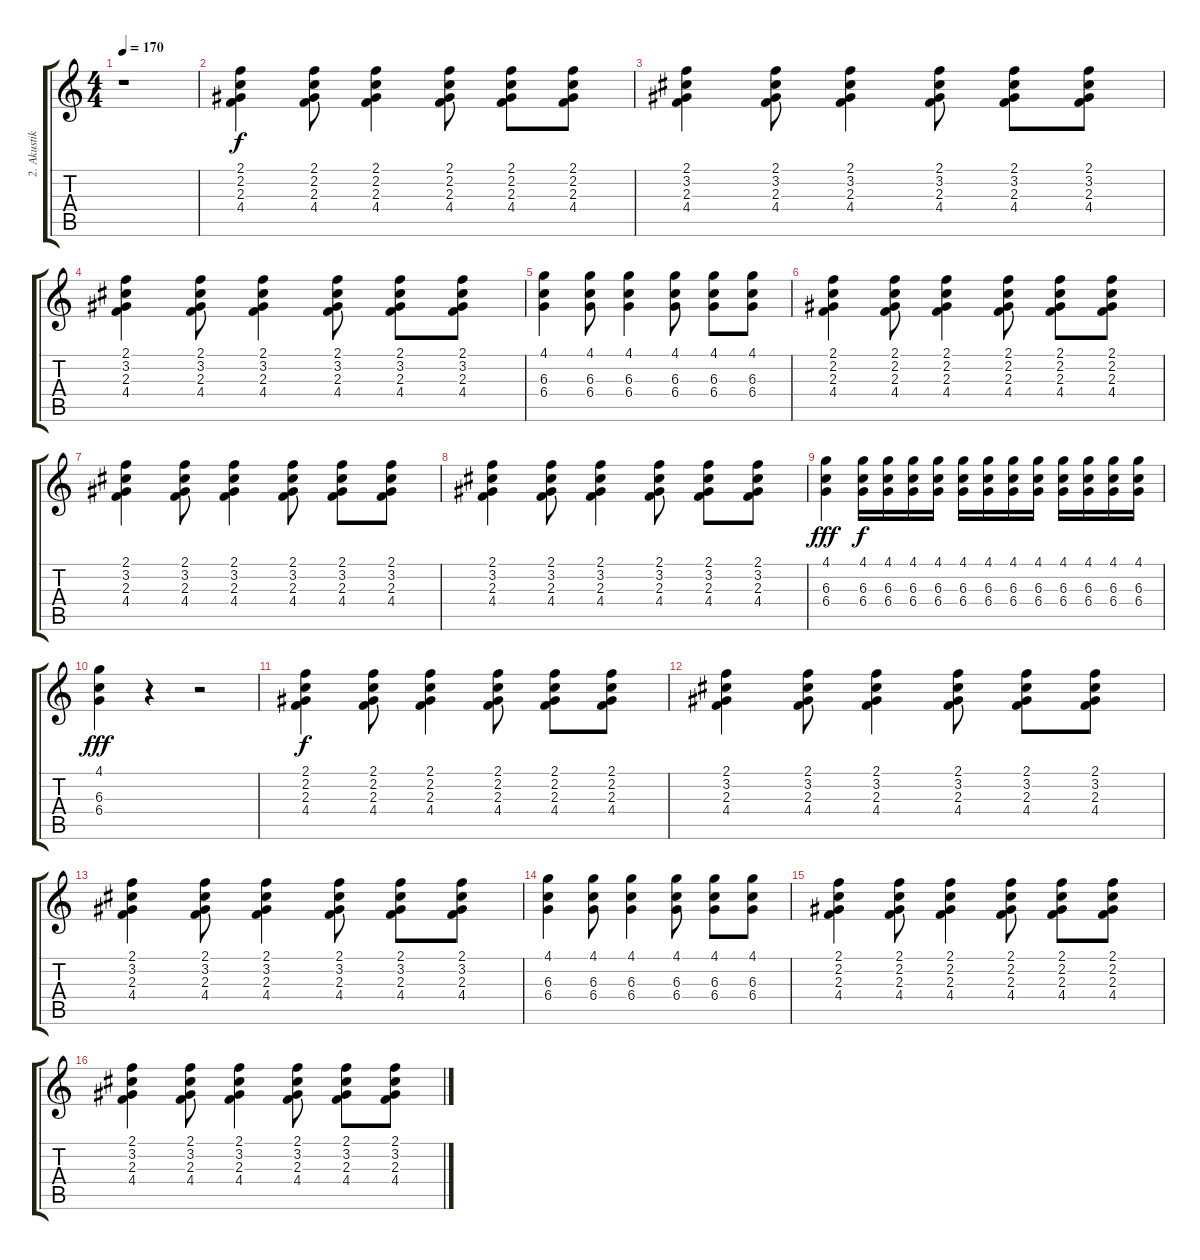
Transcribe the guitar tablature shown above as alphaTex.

\track ("2. Akustik-Gitarre" "2. Akustik") {instrument acousticguitarnylon}
\staff {score tabs}
\tuning (Eb4 Bb3 Gb3 Db3 Ab2 Eb2) {hide}
\ts (4 4)
\tempo 170
\clef g2
\ks c
r.1{dy f instrument acousticguitarnylon} |
(2.1 2.2 2.3 4.4).4 (2.1 2.2 2.3 4.4).8 (2.1 2.2 2.3 4.4).4 (2.1 2.2 2.3 4.4).8 (2.1 2.2 2.3 4.4).8 (2.1 2.2 2.3 4.4).8 |
(2.1 3.2 2.3 4.4).4 (2.1 3.2 2.3 4.4).8 (2.1 3.2 2.3 4.4).4 (2.1 3.2 2.3 4.4).8 (2.1 3.2 2.3 4.4).8 (2.1 3.2 2.3 4.4).8 |
(2.1 3.2 2.3 4.4).4 (2.1 3.2 2.3 4.4).8 (2.1 3.2 2.3 4.4).4 (2.1 3.2 2.3 4.4).8 (2.1 3.2 2.3 4.4).8 (2.1 3.2 2.3 4.4).8 |
(4.1 6.3 6.4).4 (4.1 6.3 6.4).8 (4.1 6.3 6.4).4 (4.1 6.3 6.4).8 (4.1 6.3 6.4).8 (4.1 6.3 6.4).8 |
(2.1 2.2 2.3 4.4).4 (2.1 2.2 2.3 4.4).8 (2.1 2.2 2.3 4.4).4 (2.1 2.2 2.3 4.4).8 (2.1 2.2 2.3 4.4).8 (2.1 2.2 2.3 4.4).8 |
(2.1 3.2 2.3 4.4).4 (2.1 3.2 2.3 4.4).8 (2.1 3.2 2.3 4.4).4 (2.1 3.2 2.3 4.4).8 (2.1 3.2 2.3 4.4).8 (2.1 3.2 2.3 4.4).8 |
(2.1 3.2 2.3 4.4).4 (2.1 3.2 2.3 4.4).8 (2.1 3.2 2.3 4.4).4 (2.1 3.2 2.3 4.4).8 (2.1 3.2 2.3 4.4).8 (2.1 3.2 2.3 4.4).8 |
(4.1 6.3 6.4).4{dy fff} (4.1 6.3 6.4).16{dy f} (4.1 6.3 6.4).16 (4.1 6.3 6.4).16 (4.1 6.3 6.4).16 (4.1 6.3 6.4).16 (4.1 6.3 6.4).16 (4.1 6.3 6.4).16 (4.1 6.3 6.4).16 (4.1 6.3 6.4).16 (4.1 6.3 6.4).16 (4.1 6.3 6.4).16 (4.1 6.3 6.4).16 |
(4.1 6.3 6.4).4{dy fff} r.4 r.2 |
(2.1 2.2 2.3 4.4).4{dy f} (2.1 2.2 2.3 4.4).8 (2.1 2.2 2.3 4.4).4 (2.1 2.2 2.3 4.4).8 (2.1 2.2 2.3 4.4).8 (2.1 2.2 2.3 4.4).8 |
(2.1 3.2 2.3 4.4).4 (2.1 3.2 2.3 4.4).8 (2.1 3.2 2.3 4.4).4 (2.1 3.2 2.3 4.4).8 (2.1 3.2 2.3 4.4).8 (2.1 3.2 2.3 4.4).8 |
(2.1 3.2 2.3 4.4).4 (2.1 3.2 2.3 4.4).8 (2.1 3.2 2.3 4.4).4 (2.1 3.2 2.3 4.4).8 (2.1 3.2 2.3 4.4).8 (2.1 3.2 2.3 4.4).8 |
(4.1 6.3 6.4).4 (4.1 6.3 6.4).8 (4.1 6.3 6.4).4 (4.1 6.3 6.4).8 (4.1 6.3 6.4).8 (4.1 6.3 6.4).8 |
(2.1 2.2 2.3 4.4).4 (2.1 2.2 2.3 4.4).8 (2.1 2.2 2.3 4.4).4 (2.1 2.2 2.3 4.4).8 (2.1 2.2 2.3 4.4).8 (2.1 2.2 2.3 4.4).8 |
(2.1 3.2 2.3 4.4).4 (2.1 3.2 2.3 4.4).8 (2.1 3.2 2.3 4.4).4 (2.1 3.2 2.3 4.4).8 (2.1 3.2 2.3 4.4).8 (2.1 3.2 2.3 4.4).8
